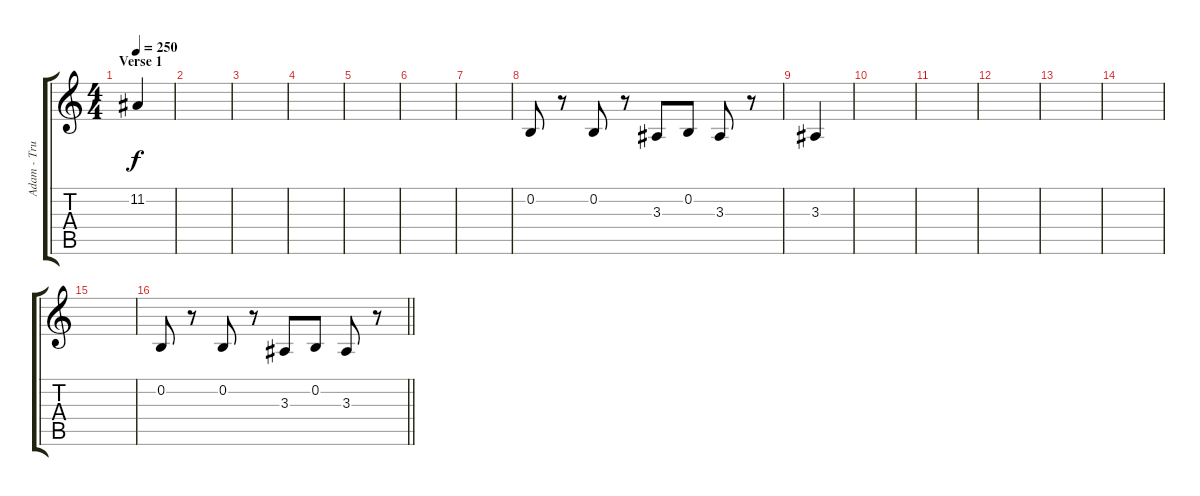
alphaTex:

\track ("Adam - Trumpet" "Adam - Tru") {instrument trumpet}
\staff {score tabs}
\tuning (E4 B3 G3 D3 A2 E2) {hide}
\ts (4 4)
\section ("" "Verse 1")
\tempo 250
\clef g2
\ks c
11.2.4{dy f} |
|
|
|
|
|
|
0.2.8 r.8 0.2.8 r.8 3.3.8 0.2.8 3.3.8 r.8 |
3.3.4 |
|
|
|
|
|
|
\barLineRight lightlight
0.2.8 r.8 0.2.8 r.8 3.3.8 0.2.8 3.3.8 r.8
